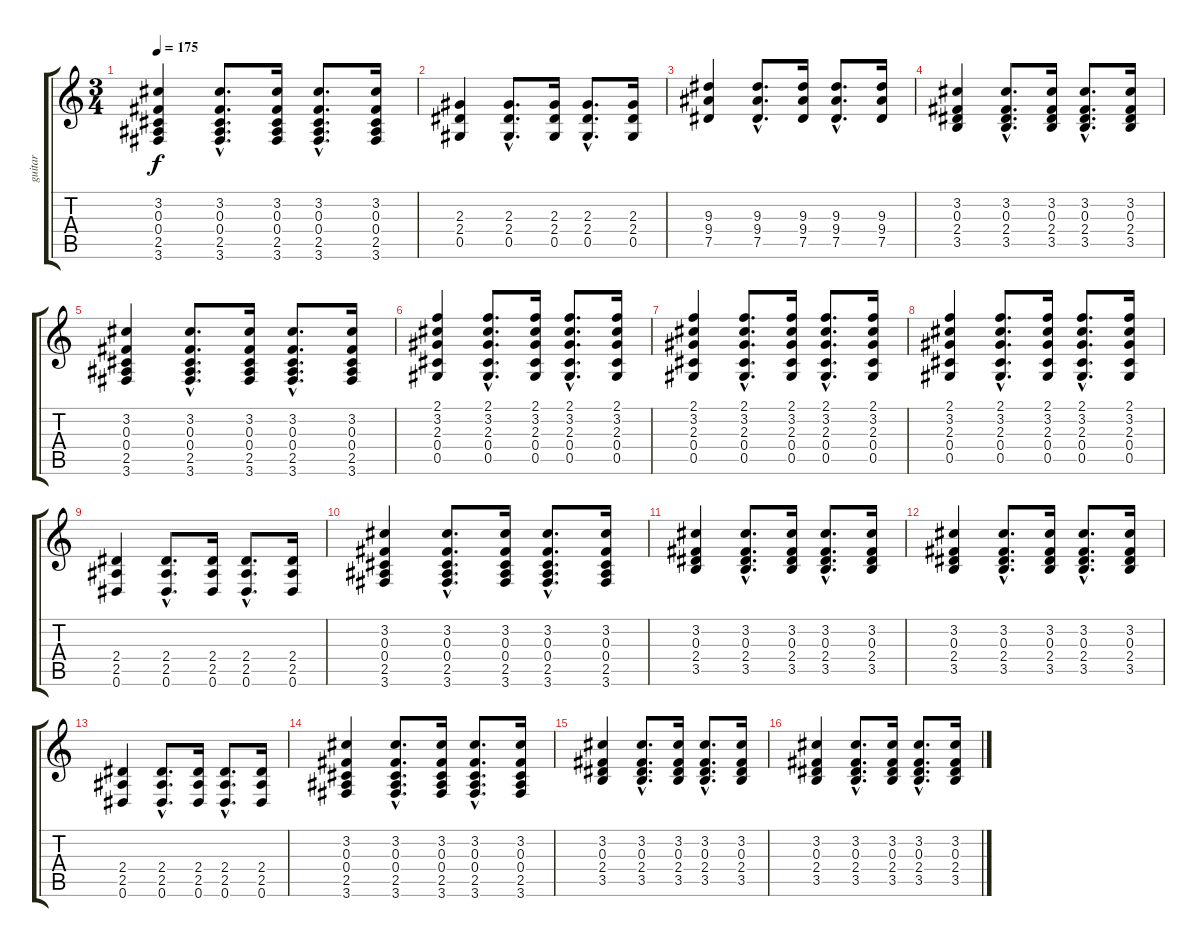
\track ("guitar" "guitar") {instrument acousticguitarsteel}
\staff {score tabs}
\tuning (Eb4 Bb3 Gb3 Db3 Ab2 Eb2) {hide}
\ts (3 4)
\tempo 175
\clef g2
\ks c
(3.2 0.3 0.4 2.5 3.6).4{dy f} (3.2{hac} 0.3{hac} 0.4{hac} 2.5{hac} 3.6{hac}).8{d} (3.2 0.3 0.4 2.5 3.6).16 (3.2{hac} 0.3{hac} 0.4{hac} 2.5{hac} 3.6{hac}).8{d} (3.2 0.3 0.4 2.5 3.6).16 |
(2.3 2.4 0.5).4 (2.3{hac} 2.4{hac} 0.5{hac}).8{d} (2.3 2.4 0.5).16 (2.3{hac} 2.4{hac} 0.5{hac}).8{d} (2.3 2.4 0.5).16 |
(9.3 9.4 7.5).4 (9.3{hac} 9.4{hac} 7.5{hac}).8{d} (9.3 9.4 7.5).16 (9.3{hac} 9.4{hac} 7.5{hac}).8{d} (9.3 9.4 7.5).16 |
(3.2 0.3 2.4 3.5).4 (3.2{hac} 0.3{hac} 2.4{hac} 3.5{hac}).8{d} (3.2 0.3 2.4 3.5).16 (3.2{hac} 0.3{hac} 2.4{hac} 3.5{hac}).8{d} (3.2 0.3 2.4 3.5).16 |
(3.2 0.3 0.4 2.5 3.6).4 (3.2{hac} 0.3{hac} 0.4{hac} 2.5{hac} 3.6{hac}).8{d} (3.2 0.3 0.4 2.5 3.6).16 (3.2{hac} 0.3{hac} 0.4{hac} 2.5{hac} 3.6{hac}).8{d} (3.2 0.3 0.4 2.5 3.6).16 |
(2.1 3.2 2.3 0.4 0.5).4 (2.1{hac} 3.2{hac} 2.3{hac} 0.4{hac} 0.5{hac}).8{d} (2.1 3.2 2.3 0.4 0.5).16 (2.1{hac} 3.2{hac} 2.3{hac} 0.4{hac} 0.5{hac}).8{d} (2.1 3.2 2.3 0.4 0.5).16 |
(2.1 3.2 2.3 0.4 0.5).4 (2.1{hac} 3.2{hac} 2.3{hac} 0.4{hac} 0.5{hac}).8{d} (2.1 3.2 2.3 0.4 0.5).16 (2.1{hac} 3.2{hac} 2.3{hac} 0.4{hac} 0.5{hac}).8{d} (2.1 3.2 2.3 0.4 0.5).16 |
(2.1 3.2 2.3 0.4 0.5).4 (2.1{hac} 3.2{hac} 2.3{hac} 0.4{hac} 0.5{hac}).8{d} (2.1 3.2 2.3 0.4 0.5).16 (2.1{hac} 3.2{hac} 2.3{hac} 0.4{hac} 0.5{hac}).8{d} (2.1 3.2 2.3 0.4 0.5).16 |
(2.4 2.5 0.6).4 (2.4{hac} 2.5{hac} 0.6{hac}).8{d} (2.4 2.5 0.6).16 (2.4{hac} 2.5{hac} 0.6{hac}).8{d} (2.4 2.5 0.6).16 |
(3.2 0.3 0.4 2.5 3.6).4 (3.2{hac} 0.3{hac} 0.4{hac} 2.5{hac} 3.6{hac}).8{d} (3.2 0.3 0.4 2.5 3.6).16 (3.2{hac} 0.3{hac} 0.4{hac} 2.5{hac} 3.6{hac}).8{d} (3.2 0.3 0.4 2.5 3.6).16 |
(3.2 0.3 2.4 3.5).4 (3.2{hac} 0.3{hac} 2.4{hac} 3.5{hac}).8{d} (3.2 0.3 2.4 3.5).16 (3.2{hac} 0.3{hac} 2.4{hac} 3.5{hac}).8{d} (3.2 0.3 2.4 3.5).16 |
(3.2 0.3 2.4 3.5).4 (3.2{hac} 0.3{hac} 2.4{hac} 3.5{hac}).8{d} (3.2 0.3 2.4 3.5).16 (3.2{hac} 0.3{hac} 2.4{hac} 3.5{hac}).8{d} (3.2 0.3 2.4 3.5).16 |
(2.4 2.5 0.6).4 (2.4{hac} 2.5{hac} 0.6{hac}).8{d} (2.4 2.5 0.6).16 (2.4{hac} 2.5{hac} 0.6{hac}).8{d} (2.4 2.5 0.6).16 |
(3.2 0.3 0.4 2.5 3.6).4 (3.2{hac} 0.3{hac} 0.4{hac} 2.5{hac} 3.6{hac}).8{d} (3.2 0.3 0.4 2.5 3.6).16 (3.2{hac} 0.3{hac} 0.4{hac} 2.5{hac} 3.6{hac}).8{d} (3.2 0.3 0.4 2.5 3.6).16 |
(3.2 0.3 2.4 3.5).4 (3.2{hac} 0.3{hac} 2.4{hac} 3.5{hac}).8{d} (3.2 0.3 2.4 3.5).16 (3.2{hac} 0.3{hac} 2.4{hac} 3.5{hac}).8{d} (3.2 0.3 2.4 3.5).16 |
(3.2 0.3 2.4 3.5).4 (3.2{hac} 0.3{hac} 2.4{hac} 3.5{hac}).8{d} (3.2 0.3 2.4 3.5).16 (3.2{hac} 0.3{hac} 2.4{hac} 3.5{hac}).8{d} (3.2 0.3 2.4 3.5).16
